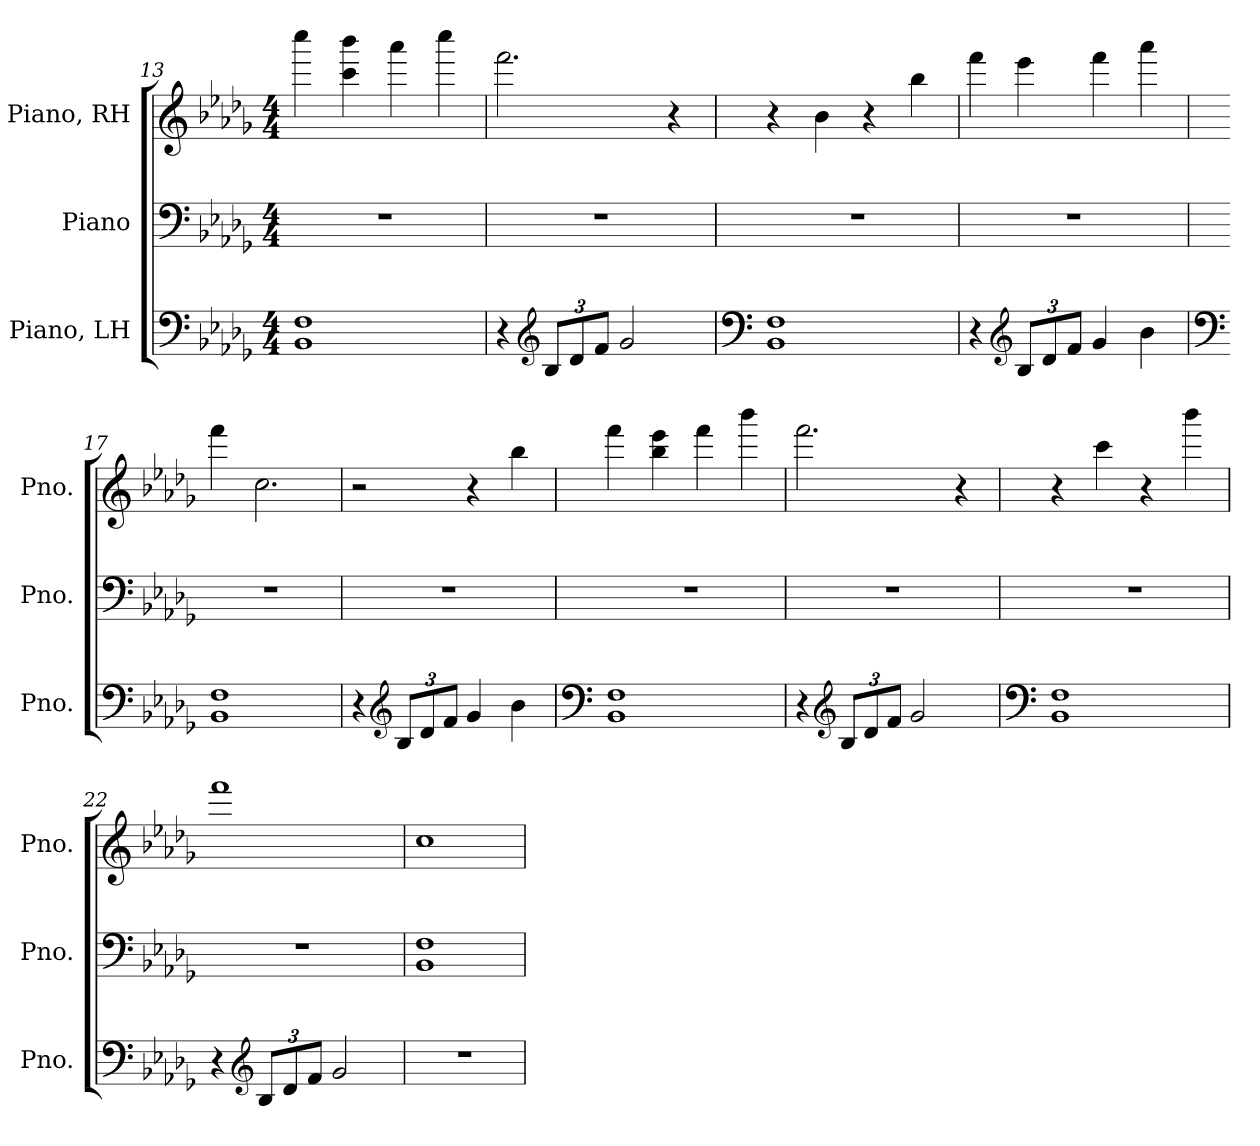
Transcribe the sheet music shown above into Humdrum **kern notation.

**kern	**kern	**kern
*part3	*part2	*part1
*staff3	*staff2	*staff1
*I"Piano, LH	*I"Piano	*I"Piano, RH
*I'Pno.	*I'Pno.	*I'Pno.
*clefF4	*clefF4	*clefG2
*k[b-e-a-d-g-]	*k[b-e-a-d-g-]	*k[b-e-a-d-g-]
*M4/4	*M4/4	*M4/4
=13	=13	=13
1BB- 1F	1r	4cccc\
.	.	4ccc\ 4bbb-\
.	.	4aaa-\
.	.	4cccc\
=14	=14	=14
4r	1r	2.fff\
*clefG2	*	*
*Xbrackettup	*	*
12B-/L	.	.
12d-/	.	.
12f/J	.	.
2g-/	.	.
.	.	4r
=15	=15	=15
*clefF4	*	*
1BB- 1F	1r	4r
.	.	4b-\
.	.	4r
.	.	4bb-\
!!LO:LB:g=z
=16	=16	=16
4r	1r	4fff\
*clefG2	*	*
12B-/L	.	4eee-\
12d-/	.	.
12f/J	.	.
4g-/	.	4fff\
4b-\	.	4aaa-\
=17	=17	=17
*clefF4	*	*
1BB- 1F	1r	4fff\
.	.	2.cc\
=18	=18	=18
4r	1r	2r
*clefG2	*	*
12B-/L	.	.
12d-/	.	.
12f/J	.	.
4g-/	.	4r
4b-\	.	4bb-\
=19	=19	=19
*clefF4	*	*
1BB- 1F	1r	4fff\
.	.	4bb-\ 4eee-\
.	.	4fff\
.	.	4bbb-\
=20	=20	=20
4r	1r	2.fff\
*clefG2	*	*
12B-/L	.	.
12d-/	.	.
12f/J	.	.
2g-/	.	.
.	.	4r
!!LO:PB:g=z
=21	=21	=21
*clefF4	*	*
1BB- 1F	1r	4r
.	.	4ccc\
.	.	4r
.	.	4bbb-\
=22	=22	=22
4r	1r	1fff
*clefG2	*	*
12B-/L	.	.
12d-/	.	.
12f/J	.	.
2g-/	.	.
=23	=23	=23
1r	1BB- 1F	1cc
=	=	=
*-	*-	*-
